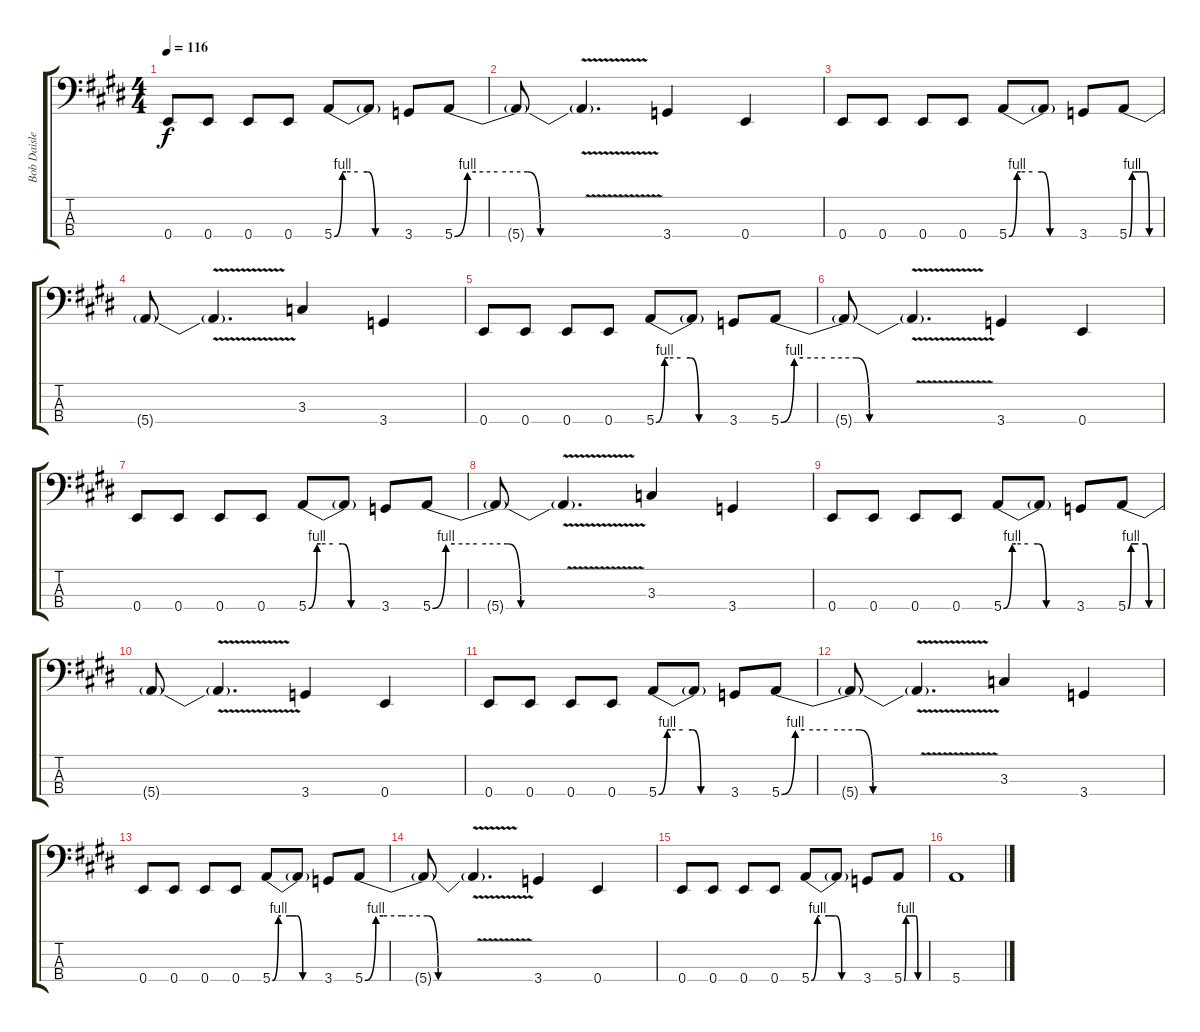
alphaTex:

\track ("Bob Daisley" "Bob Daisle") {instrument electricbassfinger}
\staff {score tabs}
\tuning (G2 D2 A1 E1) {hide}
\ts (4 4)
\tempo 116
\clef f4
\ks e
0.4.8{dy f} 0.4.8 0.4.8 0.4.8 5.4{be (custom 0 0 7 4 10 4 20 4 28 4 35 0 40 0 60 0)}.8 5.4{t}.8 3.4.8 5.4{be (custom 0 0 6 4 10 4 20 4 34 4 40 0 45 0 50 0 60 0)}.8 |
5.4{t}.8 5.4{v t}.4{d} 3.4.4 0.4.4 |
0.4.8 0.4.8 0.4.8 0.4.8 5.4{be (custom 0 0 7 4 10 4 20 4 28 4 35 0 40 0 60 0)}.8 5.4{t}.8 3.4.8 5.4{be (custom 0 0 6 4 10 4 20 4 34 4 40 0 45 0 50 0 60 0)}.8 |
5.4{t}.8 5.4{v t}.4{d} 3.3.4 3.4.4 |
0.4.8 0.4.8 0.4.8 0.4.8 5.4{be (custom 0 0 7 4 10 4 20 4 28 4 35 0 40 0 60 0)}.8 5.4{t}.8 3.4.8 5.4{be (custom 0 0 6 4 10 4 20 4 34 4 40 0 45 0 50 0 60 0)}.8 |
5.4{t}.8 5.4{v t}.4{d} 3.4.4 0.4.4 |
0.4.8 0.4.8 0.4.8 0.4.8 5.4{be (custom 0 0 7 4 10 4 20 4 28 4 35 0 40 0 60 0)}.8 5.4{t}.8 3.4.8 5.4{be (custom 0 0 6 4 10 4 20 4 34 4 40 0 45 0 50 0 60 0)}.8 |
5.4{t}.8 5.4{v t}.4{d} 3.3.4 3.4.4 |
0.4.8 0.4.8 0.4.8 0.4.8 5.4{be (custom 0 0 7 4 10 4 20 4 28 4 35 0 40 0 60 0)}.8 5.4{t}.8 3.4.8 5.4{be (custom 0 0 6 4 10 4 20 4 34 4 40 0 45 0 50 0 60 0)}.8 |
5.4{t}.8 5.4{v t}.4{d} 3.4.4 0.4.4 |
0.4.8 0.4.8 0.4.8 0.4.8 5.4{be (custom 0 0 7 4 10 4 20 4 28 4 35 0 40 0 60 0)}.8 5.4{t}.8 3.4.8 5.4{be (custom 0 0 6 4 10 4 20 4 34 4 40 0 45 0 50 0 60 0)}.8 |
5.4{t}.8 5.4{v t}.4{d} 3.3.4 3.4.4 |
0.4.8 0.4.8 0.4.8 0.4.8 5.4{be (custom 0 0 7 4 10 4 20 4 28 4 35 0 40 0 60 0)}.8 5.4{t}.8 3.4.8 5.4{be (custom 0 0 6 4 10 4 20 4 34 4 40 0 45 0 50 0 60 0)}.8 |
5.4{t}.8 5.4{v t}.4{d} 3.4.4 0.4.4 |
0.4.8 0.4.8 0.4.8 0.4.8 5.4{be (custom 0 0 7 4 10 4 20 4 28 4 35 0 40 0 60 0)}.8 5.4{t}.8 3.4.8 5.4{be (custom 0 0 6 4 10 4 20 4 34 4 40 0 45 0 50 0 60 0)}.8 |
5.4.1
